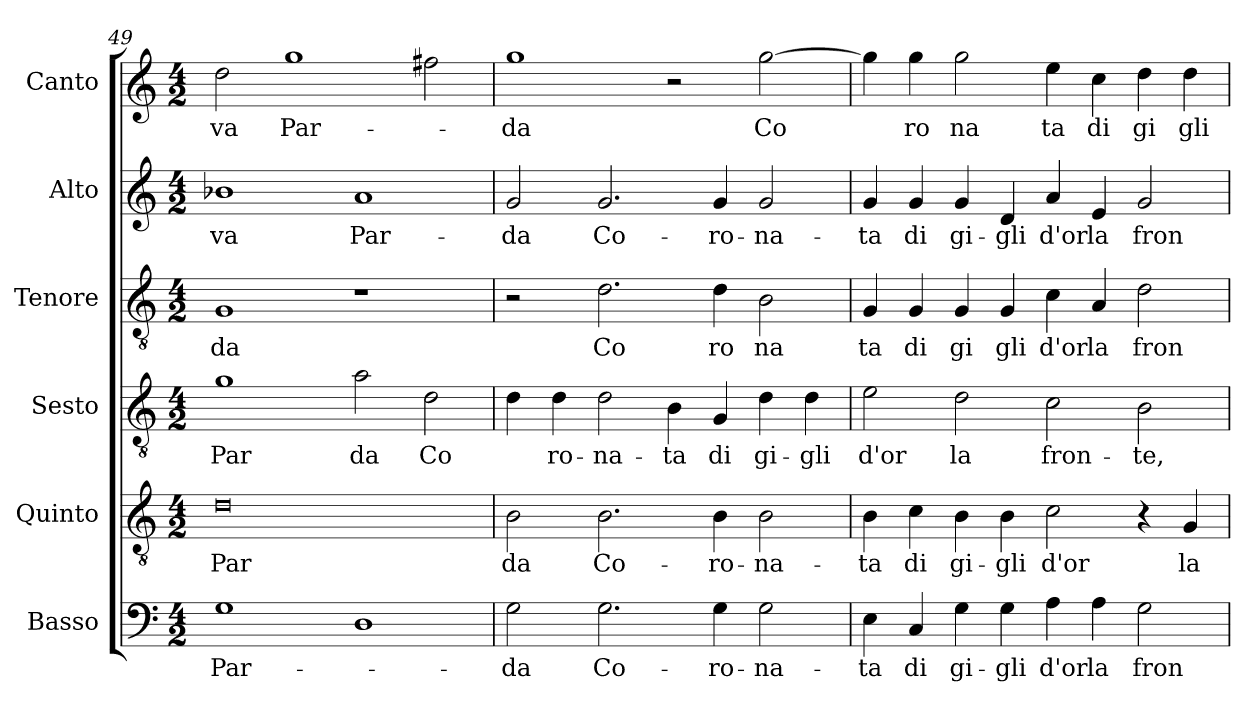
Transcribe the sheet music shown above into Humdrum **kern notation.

**kern	**text	**kern	**text	**kern	**text	**kern	**text	**kern	**text	**kern	**text
*part6	*part6	*part5	*part5	*part4	*part4	*part3	*part3	*part2	*part2	*part1	*part1
*staff6	*staff6	*staff5	*staff5	*staff4	*staff4	*staff3	*staff3	*staff2	*staff2	*staff1	*staff1
*I"Basso	*	*I"Quinto	*	*I"Sesto	*	*I"Tenore	*	*I"Alto	*	*I"Canto	*
*I'Basso	*	*I'Quinto	*	*I'Sesto	*	*I'Tenore	*	*I'Alto	*	*I'Canto	*
*clefF4	*	*clefGv2	*	*clefGv2	*	*clefGv2	*	*clefG2	*	*clefG2	*
*M4/2	*	*M4/2	*	*M4/2	*	*M4/2	*	*M4/2	*	*M4/2	*
=49	=49	=49	=49	=49	=49	=49	=49	=49	=49	=49	=49
!	!LO:LY:b	!	!LO:LY:b:cj	!	!LO:LY:b:cj	!	!LO:LY:b:cj	!	!LO:LY:b:cj	!	!LO:LY:b:cj
1G	Par-	0d	Par	1g	Par	1G	-da	1b-X	-va	2dd\	-va
!	!	!	!	!	!	!	!	!	!	!	!LO:LY:b
.	.	.	.	.	.	.	.	.	.	1gg	Par-
!	!	!	!	!	!LO:LY:b:cj	!	!	!	!LO:LY:b:cj	!	!
1D	.	.	.	2a\	da	1r	.	1a	Par-	.	.
!	!	!	!	!	!LO:LY:b	!	!	!	!	!	!
.	.	.	.	2d\	Co	.	.	.	.	2ff#\	.
!!LO:PB:g=z
=50	=50	=50	=50	=50	=50	=50	=50	=50	=50	=50	=50
!	!LO:LY:b:cj	!	!LO:LY:b:cj	!	!	!	!	!	!LO:LY:b:cj	!	!LO:LY:b:cj
2G\	-da	2B\	da	4d\	.	2r	.	2g/	-da	1gg	-da
!	!	!	!	!	!LO:LY:b:cj	!	!	!	!	!	!
.	.	.	.	4d\	ro-	.	.	.	.	.	.
!	!LO:LY:b:cj	!	!LO:LY:b:cj	!	!LO:LY:b:cj	!	!LO:LY:b:cj	!	!LO:LY:b:cj	!	!
2.G\	Co-	2.B\	Co-	2d\	-na-	2.d\	Co	2.g/	Co-	.	.
!	!	!	!	!	!LO:LY:b:cj	!	!	!	!	!	!
.	.	.	.	4B\	-ta	.	.	.	.	2r	.
!	!LO:LY:b:cj	!	!LO:LY:b:cj	!	!LO:LY:b:cj	!	!LO:LY:b:cj	!	!LO:LY:b:cj	!	!
4G\	-ro-	4B\	-ro-	4G/	di	4d\	ro	4g/	-ro-	.	.
!	!LO:LY:b:cj	!	!LO:LY:b:cj	!	!LO:LY:b:cj	!	!LO:LY:b:cj	!	!LO:LY:b:cj	!	!LO:LY:b
2G\	-na-	2B\	-na-	4d\	gi-	2B\	na	2g/	-na-	[>2gg\	Co
!	!	!	!	!	!LO:LY:b:cj	!	!	!	!	!	!
.	.	.	.	4d\	-gli	.	.	.	.	.	.
=51	=51	=51	=51	=51	=51	=51	=51	=51	=51	=51	=51
!	!LO:LY:b:cj	!	!LO:LY:b:cj	!	!LO:LY:b:cj	!	!LO:LY:b:cj	!	!LO:LY:b:cj	!	!
4E\	-ta	4B\	-ta	2e\	d'or	4G/	ta	4g/	-ta	4gg\]	.
!	!LO:LY:b:cj	!	!LO:LY:b:cj	!	!	!	!LO:LY:b:cj	!	!LO:LY:b:cj	!	!LO:LY:b:cj
4C/	di	4c\	di	.	.	4G/	di	4g/	di	4gg\	ro
!	!LO:LY:b:cj	!	!LO:LY:b:cj	!	!LO:LY:b:cj	!	!LO:LY:b:cj	!	!LO:LY:b:cj	!	!LO:LY:b:cj
4G\	gi-	4B\	gi-	2d\	la	4G/	gi	4g/	gi-	2gg\	na
!	!LO:LY:b:cj	!	!LO:LY:b:cj	!	!	!	!LO:LY:b:cj	!	!LO:LY:b:cj	!	!
4G\	-gli	4B\	-gli	.	.	4G/	gli	4d/	-gli	.	.
!	!LO:LY:b:cj	!	!LO:LY:b:cj	!	!LO:LY:b:cj	!	!LO:LY:b:cj	!	!LO:LY:b:cj	!	!LO:LY:b:cj
4A\	d'or	2c\	d'or	2c\	fron-	4c\	d'or	4a/	d'or	4ee\	ta
!	!LO:LY:b:cj	!	!	!	!	!	!LO:LY:b:cj	!	!LO:LY:b:cj	!	!LO:LY:b:cj
4A\	la	.	.	.	.	4A/	la	4e/	la	4cc\	di
!	!LO:LY:b:cj	!	!	!	!LO:LY:b:cj	!	!LO:LY:b:cj	!	!LO:LY:b:cj	!	!LO:LY:b:cj
2G\	fron-	4r	.	2B\	-te,	2d\	fron	2g/	fron-	4dd\	gi
!	!	!	!LO:LY:b:cj	!	!	!	!	!	!	!	!LO:LY:b:cj
.	.	4G/	la	.	.	.	.	.	.	4dd\	gli
=	=	=	=	=	=	=	=	=	=	=	=
*-	*-	*-	*-	*-	*-	*-	*-	*-	*-	*-	*-
